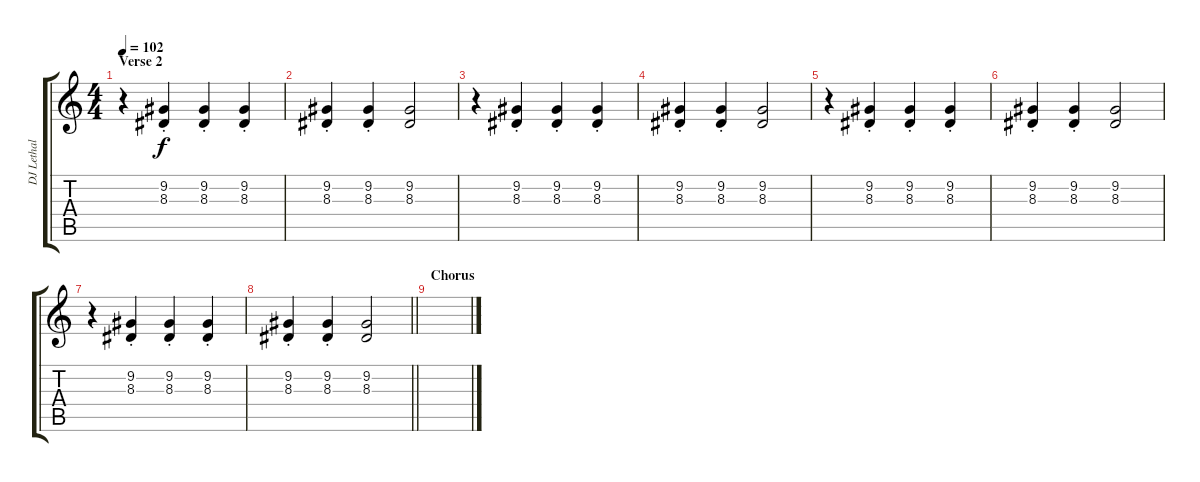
\track ("DJ Lethal (Samples)" "DJ Lethal ") {instrument choiraahs}
\staff {score tabs}
\tuning (E4 B3 G3 D3 A2 E2) {hide}
\ts (4 4)
\section ("" "Verse 2")
\tempo 102
\clef g2
\ks c
r.4{dy f} (9.2{st} 8.3{st}).4 (9.2{st} 8.3{st}).4 (9.2{st} 8.3{st}).4 |
(9.2{st} 8.3{st}).4 (9.2{st} 8.3{st}).4 (9.2 8.3).2 |
r.4 (9.2{st} 8.3{st}).4 (9.2{st} 8.3{st}).4 (9.2{st} 8.3{st}).4 |
(9.2{st} 8.3{st}).4 (9.2{st} 8.3{st}).4 (9.2 8.3).2 |
r.4 (9.2{st} 8.3{st}).4 (9.2{st} 8.3{st}).4 (9.2{st} 8.3{st}).4 |
(9.2{st} 8.3{st}).4 (9.2{st} 8.3{st}).4 (9.2 8.3).2 |
r.4 (9.2{st} 8.3{st}).4 (9.2{st} 8.3{st}).4 (9.2{st} 8.3{st}).4 |
\barLineRight lightlight
(9.2{st} 8.3{st}).4 (9.2{st} 8.3{st}).4 (9.2 8.3).2 |
\section ("" "Chorus")
